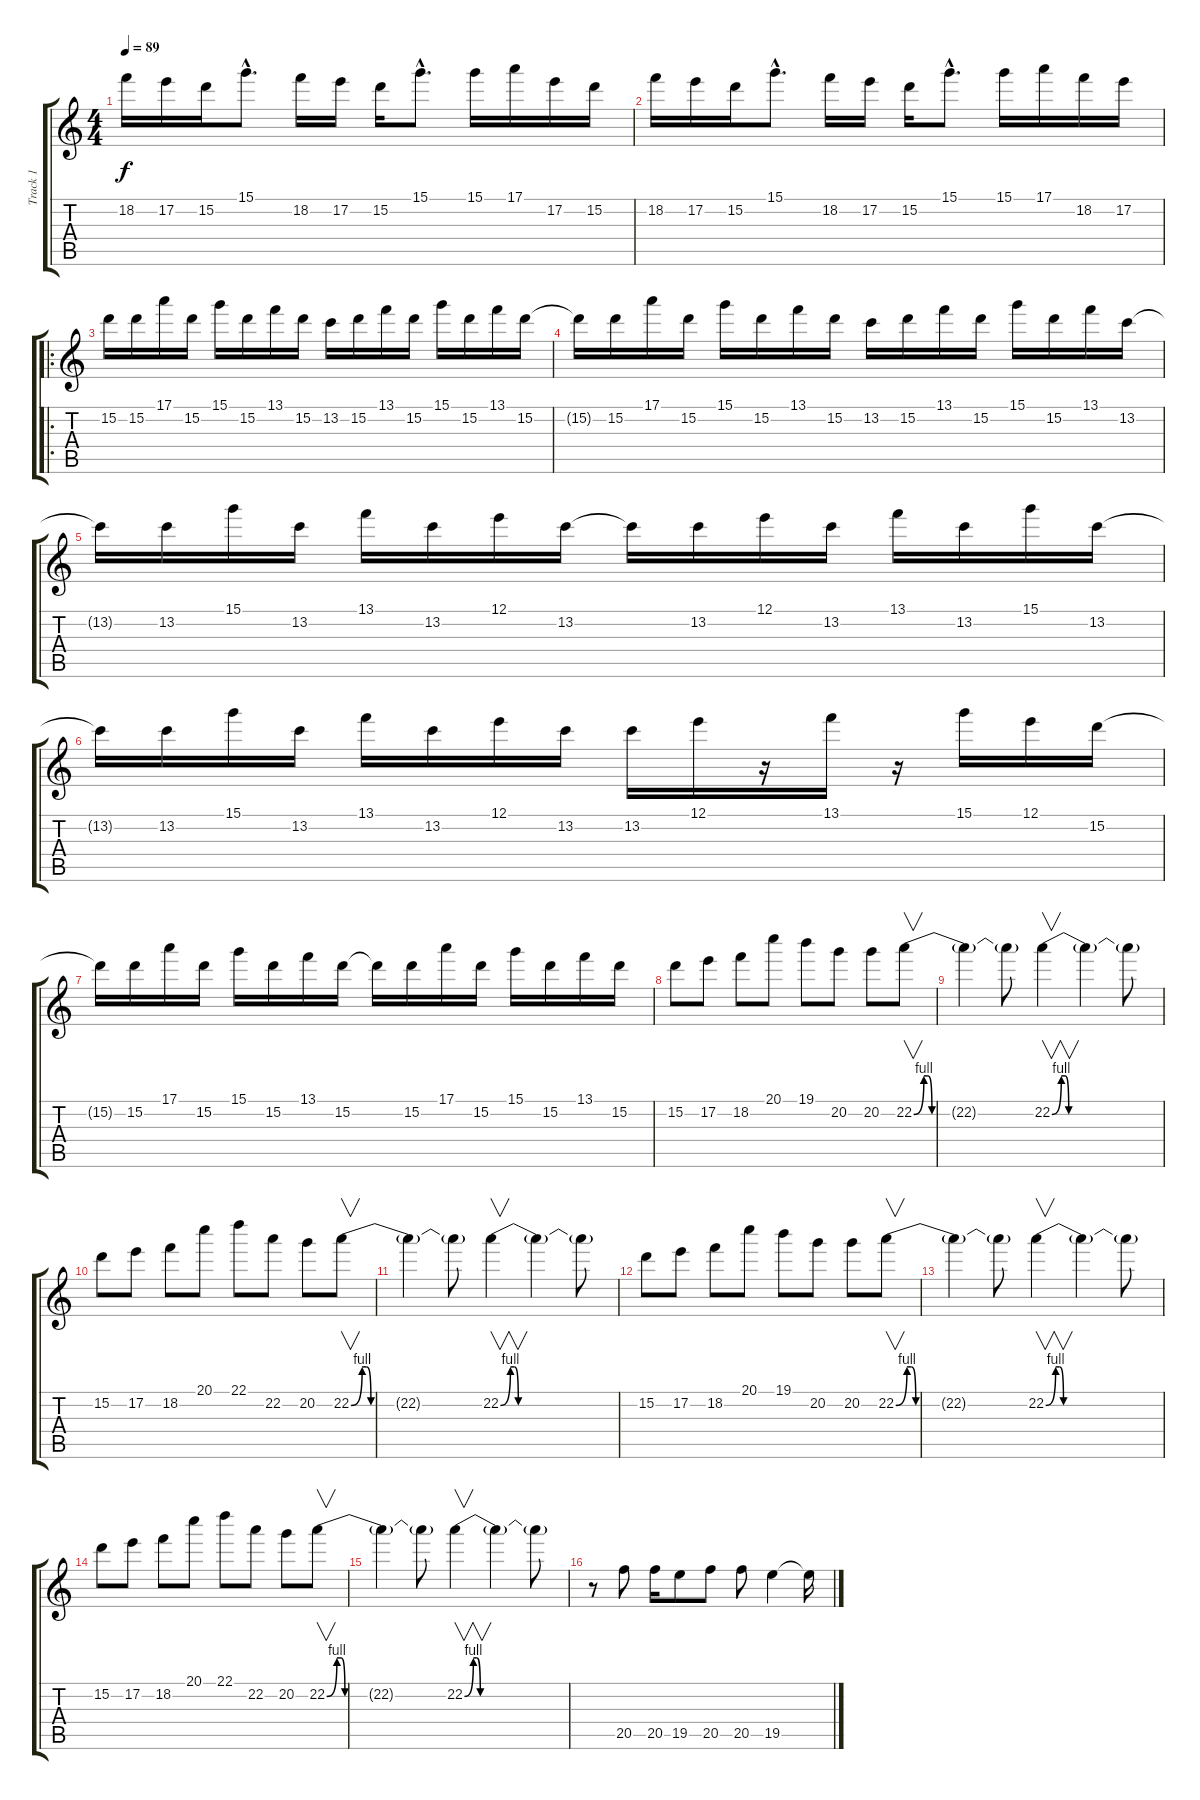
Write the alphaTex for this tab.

\track ("Track 1" "Track 1") {instrument overdrivenguitar}
\staff {score tabs}
\tuning (E4 B3 G3 D3 A2 E2) {hide}
\ts (4 4)
\tempo 89
\clef g2
\ks c
18.2.16{dy f instrument overdrivenguitar} 17.2.16 15.2.16 15.1{hac}.8{d} 18.2.16 17.2.16 15.2.16 15.1{hac}.8{d} 15.1.16 17.1.16 17.2.16 15.2.16 |
18.2.16 17.2.16 15.2.16 15.1{hac}.8{d} 18.2.16 17.2.16 15.2.16 15.1{hac}.8{d} 15.1.16 17.1.16 18.2.16 17.2.16 |
\ro
15.2.16 15.2.16 17.1.16 15.2.16 15.1.16 15.2.16 13.1.16 15.2.16 13.2.16 15.2.16 13.1.16 15.2.16 15.1.16 15.2.16 13.1.16 15.2.16 |
15.2{t}.16 15.2.16 17.1.16 15.2.16 15.1.16 15.2.16 13.1.16 15.2.16 13.2.16 15.2.16 13.1.16 15.2.16 15.1.16 15.2.16 13.1.16 13.2.16 |
13.2{t}.16 13.2.16 15.1.16 13.2.16 13.1.16 13.2.16 12.1.16 13.2.16 13.2{t}.16 13.2.16 12.1.16 13.2.16 13.1.16 13.2.16 15.1.16 13.2.16 |
13.2{t}.16 13.2.16 15.1.16 13.2.16 13.1.16 13.2.16 12.1.16 13.2.16 13.2.16 12.1.16 r.16 13.1.16 r.16 15.1.16 12.1.16 15.2.16 |
15.2{t}.16 15.2.16 17.1.16 15.2.16 15.1.16 15.2.16 13.1.16 15.2.16 15.2{t}.16 15.2.16 17.1.16 15.2.16 15.1.16 15.2.16 13.1.16 15.2.16 |
15.2.8 17.2.8 18.2.8 20.1.8 19.1.8 20.2.8 20.2.8 22.2{be (custom 0 0 5 4 7 4 9 0 11 0 60 0)}.8{v} |
22.2{t}.4 22.2{t}.8 22.2{be (custom 0 0 5 4 7 4 9 0 60 0)}.4{v} 22.2{t}.4 22.2{t}.8 |
15.2.8 17.2.8 18.2.8 20.1.8 22.1.8 22.2.8 20.2.8 22.2{be (custom 0 0 5 4 7 4 9 0 11 0 60 0)}.8{v} |
22.2{t}.4 22.2{t}.8 22.2{be (custom 0 0 5 4 7 4 9 0 60 0)}.4{v} 22.2{t}.4 22.2{t}.8 |
15.2.8 17.2.8 18.2.8 20.1.8 19.1.8 20.2.8 20.2.8 22.2{be (custom 0 0 5 4 7 4 9 0 11 0 60 0)}.8{v} |
22.2{t}.4 22.2{t}.8 22.2{be (custom 0 0 5 4 7 4 9 0 60 0)}.4{v} 22.2{t}.4 22.2{t}.8 |
15.2.8 17.2.8 18.2.8 20.1.8 22.1.8 22.2.8 20.2.8 22.2{be (custom 0 0 5 4 7 4 9 0 11 0 60 0)}.8{v} |
22.2{t}.4 22.2{t}.8 22.2{be (custom 0 0 5 4 7 4 9 0 60 0)}.4{v} 22.2{t}.4 22.2{t}.8 |
r.8 20.5.8 20.5.16 19.5.8 20.5.8 20.5.8 19.5.4 19.5{t}.16
